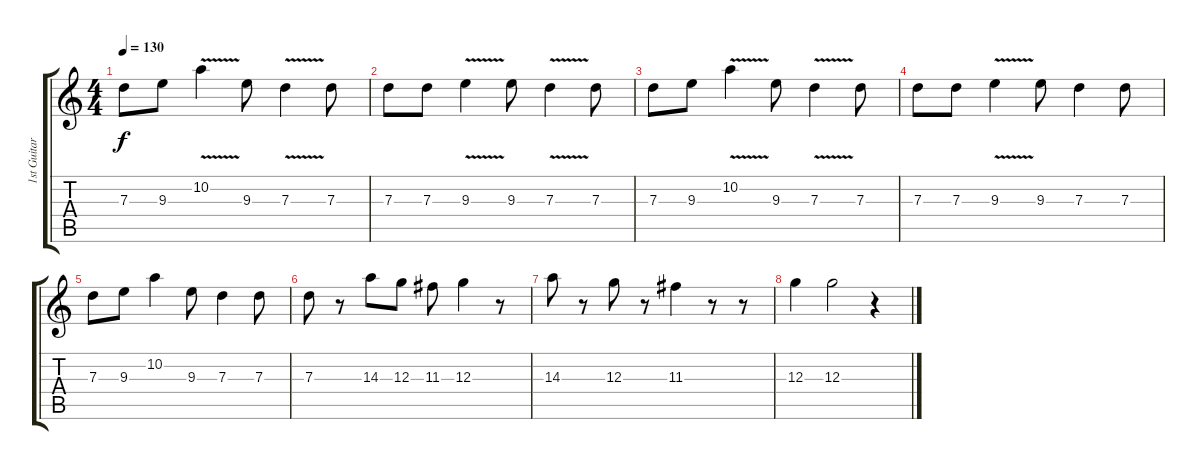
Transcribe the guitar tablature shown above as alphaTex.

\track ("1st Guitar" "1st Guitar") {instrument distortionguitar}
\staff {score tabs}
\tuning (E4 B3 G3 D3 A2 E2) {hide}
\ts (4 4)
\tempo 130
\clef g2
\ks c
7.3.8{dy f} 9.3.8 10.2{v}.4 9.3.8 7.3{v}.4 7.3.8 |
7.3.8 7.3.8 9.3{v}.4 9.3.8 7.3{v}.4 7.3.8 |
7.3.8 9.3.8 10.2{v}.4 9.3.8 7.3{v}.4 7.3.8 |
7.3.8 7.3.8 9.3{v}.4 9.3.8 7.3.4 7.3.8 |
7.3.8 9.3.8 10.2.4 9.3.8 7.3.4 7.3.8 |
7.3.8 r.8 14.3.8 12.3.8 11.3.8 12.3.4 r.8 |
14.3.8 r.8 12.3.8 r.8 11.3.4 r.8 r.8 |
12.3.4 12.3.2 r.4
